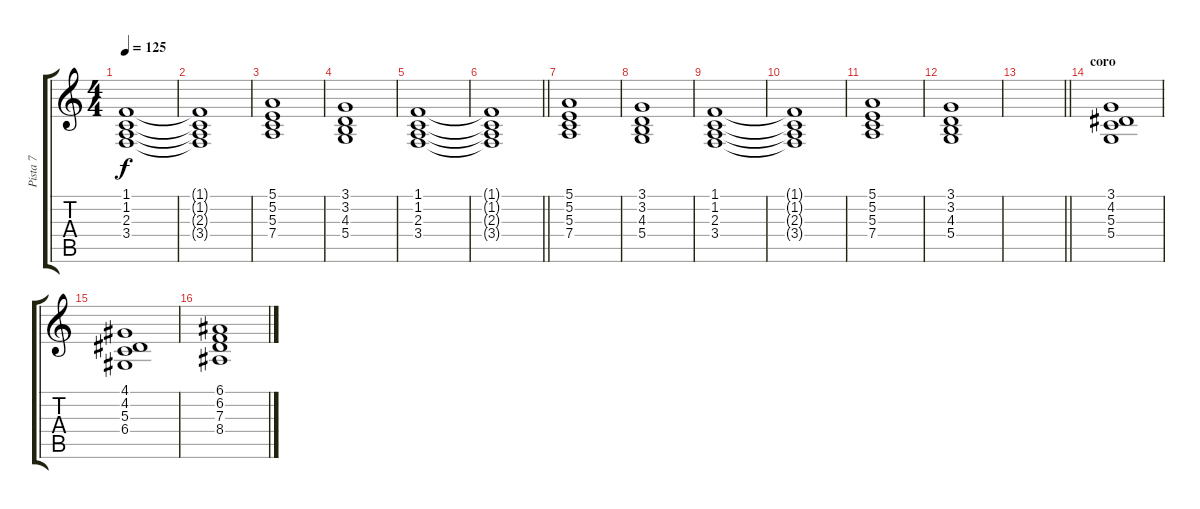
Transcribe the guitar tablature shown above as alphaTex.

\track ("Pista 7" "Pista 7") {instrument synthstrings2}
\staff {score tabs}
\tuning (E4 B3 G3 D3 A2 E2) {hide}
\ts (4 4)
\tempo 125
\clef g2
\ks c
(1.1 1.2 2.3 3.4).1{dy f} |
(1.1{t} 1.2{t} 2.3{t} 3.4{t}).1 |
(5.1 5.2 5.3 7.4).1 |
(3.1 3.2 4.3 5.4).1 |
(1.1 1.2 2.3 3.4).1 |
\barLineRight lightlight
(1.1{t} 1.2{t} 2.3{t} 3.4{t}).1 |
(5.1 5.2 5.3 7.4).1 |
(3.1 3.2 4.3 5.4).1 |
(1.1 1.2 2.3 3.4).1 |
(1.1{t} 1.2{t} 2.3{t} 3.4{t}).1 |
(5.1 5.2 5.3 7.4).1 |
(3.1 3.2 4.3 5.4).1 |
\barLineRight lightlight
|
\section ("" "coro")
(3.1 4.2 5.3 5.4).1 |
(4.1 4.2 5.3 6.4).1 |
(6.1 6.2 7.3 8.4).1
